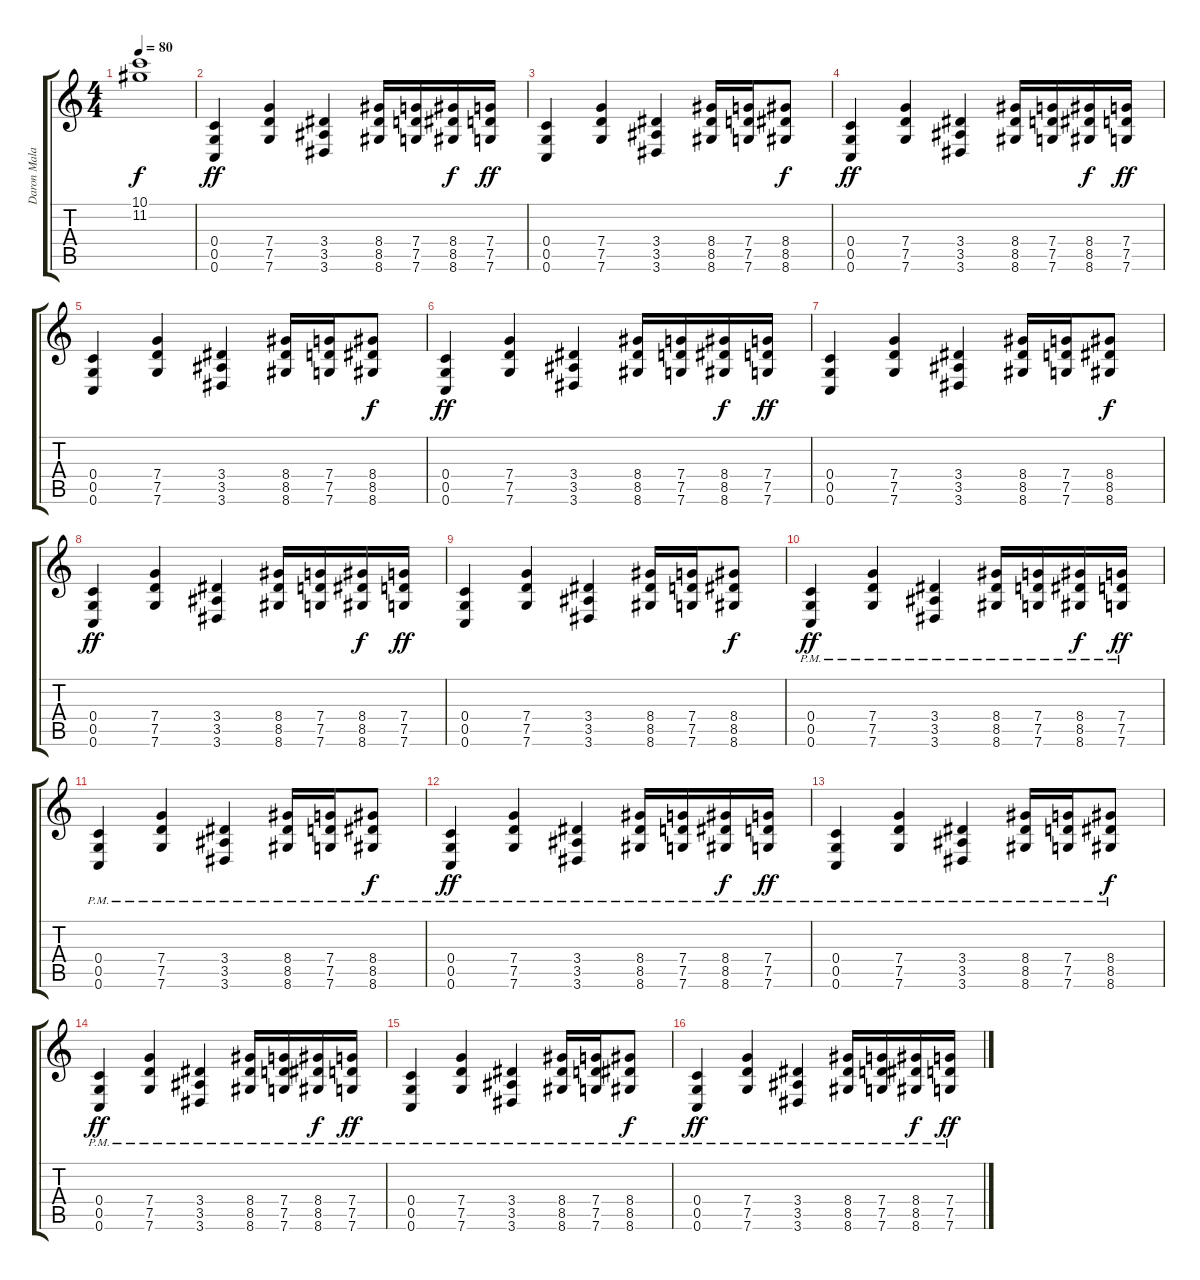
\track ("Daron Malakian" "Daron Mala") {instrument distortionguitar}
\staff {score tabs}
\tuning (D4 A3 F3 C3 G2 C2) {hide}
\ts (4 4)
\tempo 80
\clef g2
\ks c
(10.1{t} 11.2{t}).1{dy f} |
(0.4 0.5 0.6).4{dy ff volume 16 instrument distortionguitar} (7.4 7.5 7.6).4 (3.4 3.5 3.6).4 (8.4 8.5 8.6).16 (7.4 7.5 7.6).16 (8.4 8.5 8.6).16{dy f} (7.4 7.5 7.6).16{dy ff} |
(0.4 0.5 0.6).4 (7.4 7.5 7.6).4 (3.4 3.5 3.6).4 (8.4 8.5 8.6).16 (7.4 7.5 7.6).16 (8.4 8.5 8.6).8{dy f} |
(0.4 0.5 0.6).4{dy ff} (7.4 7.5 7.6).4 (3.4 3.5 3.6).4 (8.4 8.5 8.6).16 (7.4 7.5 7.6).16 (8.4 8.5 8.6).16{dy f} (7.4 7.5 7.6).16{dy ff} |
(0.4 0.5 0.6).4 (7.4 7.5 7.6).4 (3.4 3.5 3.6).4 (8.4 8.5 8.6).16 (7.4 7.5 7.6).16 (8.4 8.5 8.6).8{dy f} |
(0.4 0.5 0.6).4{dy ff} (7.4 7.5 7.6).4 (3.4 3.5 3.6).4 (8.4 8.5 8.6).16 (7.4 7.5 7.6).16 (8.4 8.5 8.6).16{dy f} (7.4 7.5 7.6).16{dy ff} |
(0.4 0.5 0.6).4 (7.4 7.5 7.6).4 (3.4 3.5 3.6).4 (8.4 8.5 8.6).16 (7.4 7.5 7.6).16 (8.4 8.5 8.6).8{dy f} |
(0.4 0.5 0.6).4{dy ff} (7.4 7.5 7.6).4 (3.4 3.5 3.6).4 (8.4 8.5 8.6).16 (7.4 7.5 7.6).16 (8.4 8.5 8.6).16{dy f} (7.4 7.5 7.6).16{dy ff} |
(0.4 0.5 0.6).4 (7.4 7.5 7.6).4 (3.4 3.5 3.6).4 (8.4 8.5 8.6).16 (7.4 7.5 7.6).16 (8.4 8.5 8.6).8{dy f} |
(0.4{pm} 0.5{pm} 0.6{pm}).4{dy ff} (7.4{pm} 7.5{pm} 7.6{pm}).4 (3.4{pm} 3.5{pm} 3.6{pm}).4 (8.4{pm} 8.5{pm} 8.6{pm}).16 (7.4{pm} 7.5{pm} 7.6{pm}).16 (8.4{pm} 8.5{pm} 8.6{pm}).16{dy f} (7.4{pm} 7.5{pm} 7.6{pm}).16{dy ff} |
(0.4{pm} 0.5{pm} 0.6{pm}).4 (7.4{pm} 7.5{pm} 7.6{pm}).4 (3.4{pm} 3.5{pm} 3.6{pm}).4 (8.4{pm} 8.5{pm} 8.6{pm}).16 (7.4{pm} 7.5{pm} 7.6{pm}).16 (8.4{pm} 8.5{pm} 8.6{pm}).8{dy f} |
(0.4{pm} 0.5{pm} 0.6{pm}).4{dy ff} (7.4{pm} 7.5{pm} 7.6{pm}).4 (3.4{pm} 3.5{pm} 3.6{pm}).4 (8.4{pm} 8.5{pm} 8.6{pm}).16 (7.4{pm} 7.5{pm} 7.6{pm}).16 (8.4{pm} 8.5{pm} 8.6{pm}).16{dy f} (7.4{pm} 7.5{pm} 7.6{pm}).16{dy ff} |
(0.4{pm} 0.5{pm} 0.6{pm}).4 (7.4{pm} 7.5{pm} 7.6{pm}).4 (3.4{pm} 3.5{pm} 3.6{pm}).4 (8.4{pm} 8.5{pm} 8.6{pm}).16 (7.4{pm} 7.5{pm} 7.6{pm}).16 (8.4{pm} 8.5{pm} 8.6{pm}).8{dy f} |
(0.4{pm} 0.5{pm} 0.6{pm}).4{dy ff} (7.4{pm} 7.5{pm} 7.6{pm}).4 (3.4{pm} 3.5{pm} 3.6{pm}).4 (8.4{pm} 8.5{pm} 8.6{pm}).16 (7.4{pm} 7.5{pm} 7.6{pm}).16 (8.4{pm} 8.5{pm} 8.6{pm}).16{dy f} (7.4{pm} 7.5{pm} 7.6{pm}).16{dy ff} |
(0.4{pm} 0.5{pm} 0.6{pm}).4 (7.4{pm} 7.5{pm} 7.6{pm}).4 (3.4{pm} 3.5{pm} 3.6{pm}).4 (8.4{pm} 8.5{pm} 8.6{pm}).16 (7.4{pm} 7.5{pm} 7.6{pm}).16 (8.4{pm} 8.5{pm} 8.6{pm}).8{dy f} |
(0.4{pm} 0.5{pm} 0.6{pm}).4{dy ff} (7.4{pm} 7.5{pm} 7.6{pm}).4 (3.4{pm} 3.5{pm} 3.6{pm}).4 (8.4{pm} 8.5{pm} 8.6{pm}).16 (7.4{pm} 7.5{pm} 7.6{pm}).16 (8.4{pm} 8.5{pm} 8.6{pm}).16{dy f} (7.4{pm} 7.5{pm} 7.6{pm}).16{dy ff}
